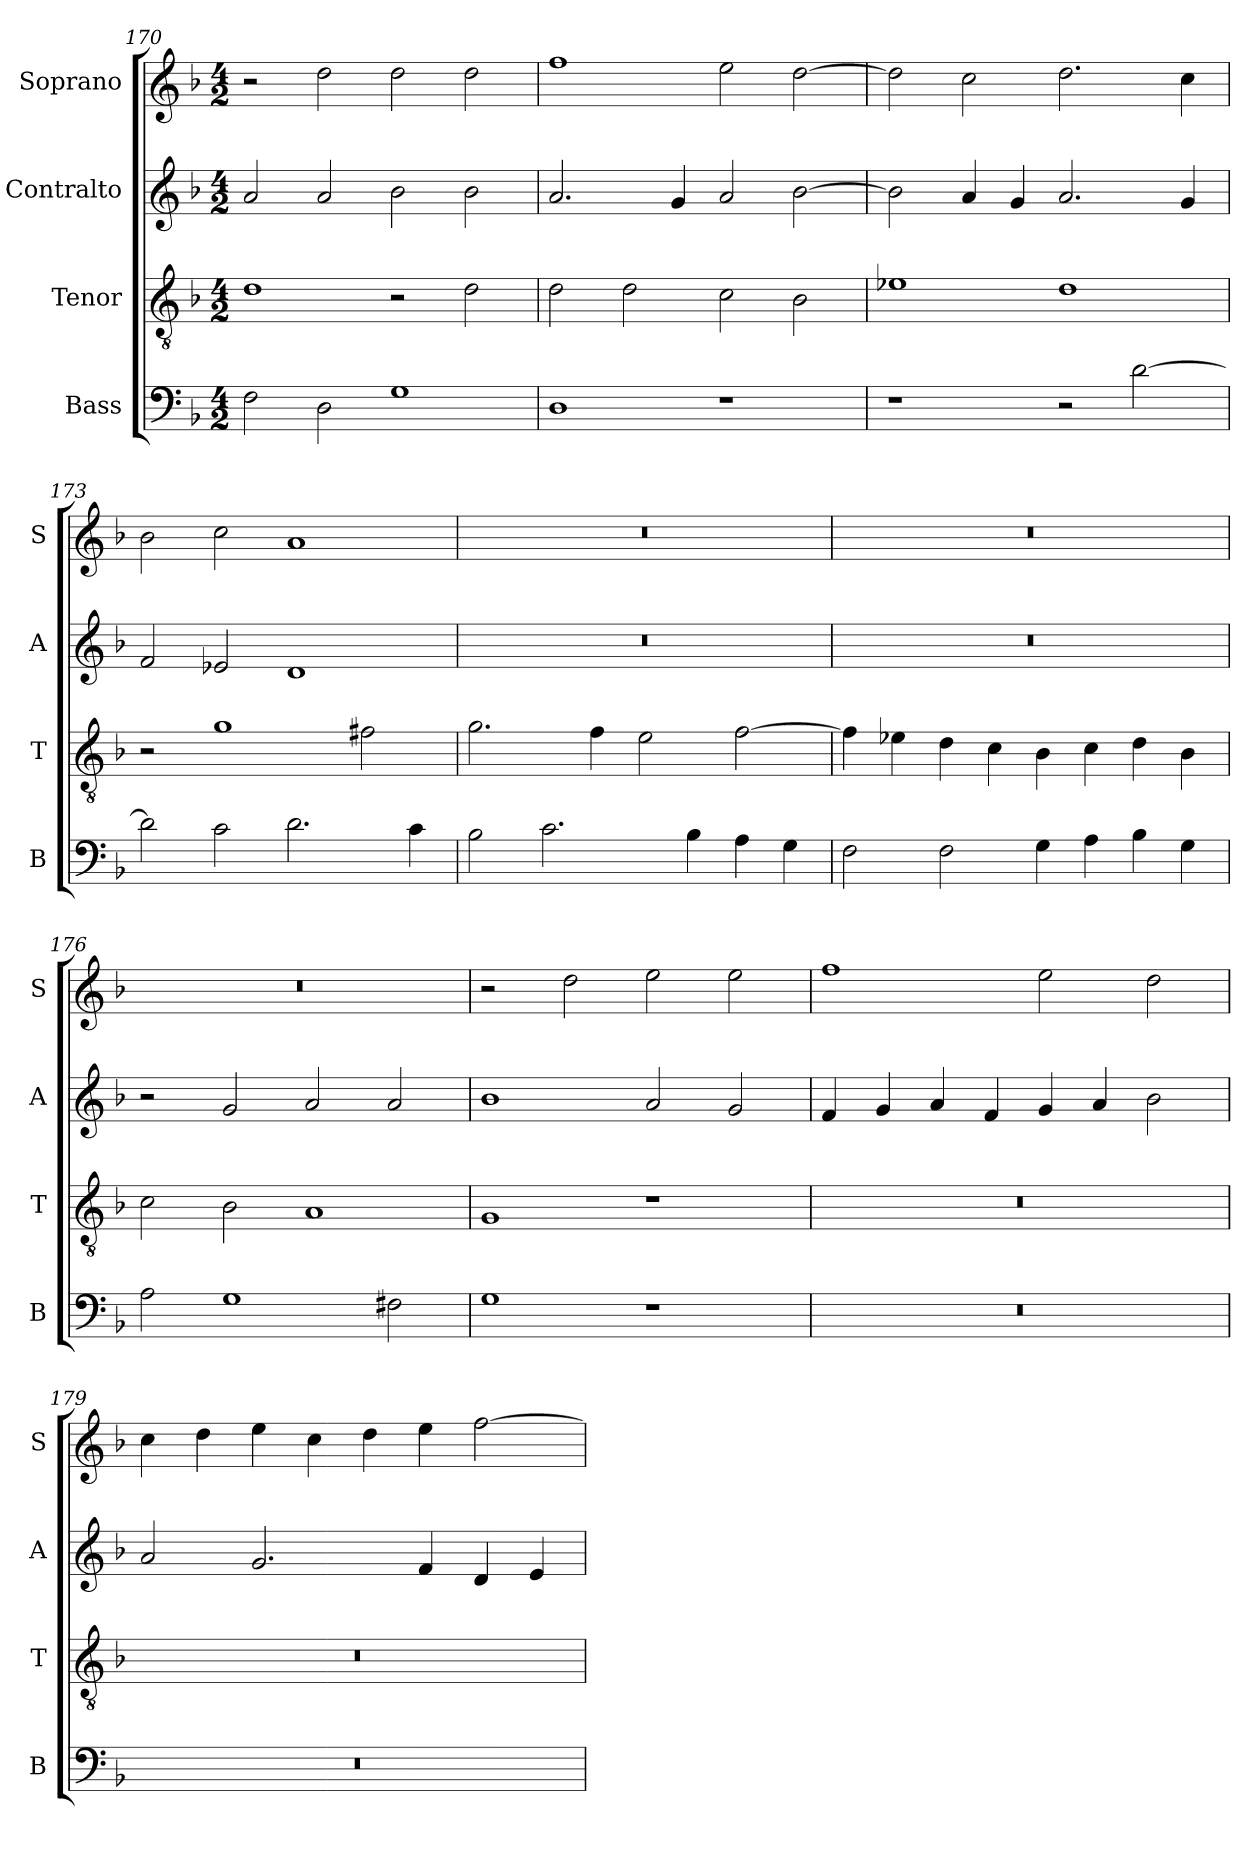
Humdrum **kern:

**kern	**kern	**kern	**kern
*part4	*part3	*part2	*part1
*staff4	*staff3	*staff2	*staff1
*I"Bass	*I"Tenor	*I"Contralto	*I"Soprano
*I'B	*I'T	*I'A	*I'S
*clefF4	*clefGv2	*clefG2	*clefG2
*k[b-]	*k[b-]	*k[b-]	*k[b-]
*G:dor	*G:dor	*G:dor	*G:dor
*M4/2	*M4/2	*M4/2	*M4/2
=170	=170	=170	=170
2F	1d	2a	2r
2D	.	2a	2dd
1G	2r	2b-	2dd
.	2d	2b-	2dd
=171	=171	=171	=171
1D	2d	2.a	1ff
.	2d	.	.
.	.	4g	.
1r	2c	2a	2ee
.	2B-	[2b-	[2dd
=172	=172	=172	=172
1r	1e-X	2b-]	2dd]
.	.	4a	2cc
.	.	4g	.
2r	1d	2.a	2.dd
[2d	.	.	.
.	.	4g	4cc
=173	=173	=173	=173
2d]	2r	2f	2b-
2c	1g	2e-X	2cc
2.d	.	1d	1a
.	2f#X	.	.
4c	.	.	.
=174	=174	=174	=174
2B-	2.g	0r	0r
2.c	.	.	.
.	4f	.	.
.	2e	.	.
4B-	.	.	.
4A	[2f	.	.
4G	.	.	.
=175	=175	=175	=175
2F	4f]	0r	0r
.	4e-X	.	.
2F	4d	.	.
.	4c	.	.
4G	4B-	.	.
4A	4c	.	.
4B-	4d	.	.
4G	4B-	.	.
=176	=176	=176	=176
2A	2c	2r	0r
1G	2B-	2g	.
.	1A	2a	.
2F#X	.	2a	.
=177	=177	=177	=177
1G	1G	1b-	2r
.	.	.	2dd
1r	1r	2a	2ee
.	.	2g	2ee
=178	=178	=178	=178
0r	0r	4f	1ff
.	.	4g	.
.	.	4a	.
.	.	4f	.
.	.	4g	2ee
.	.	4a	.
.	.	2b-	2dd
=179	=179	=179	=179
0r	0r	2a	4cc
.	.	.	4dd
.	.	2.g	4ee
.	.	.	4cc
.	.	.	4dd
.	.	4f	4ee
.	.	4d	[2ff
.	.	4e	.
=	=	=	=
*-	*-	*-	*-
